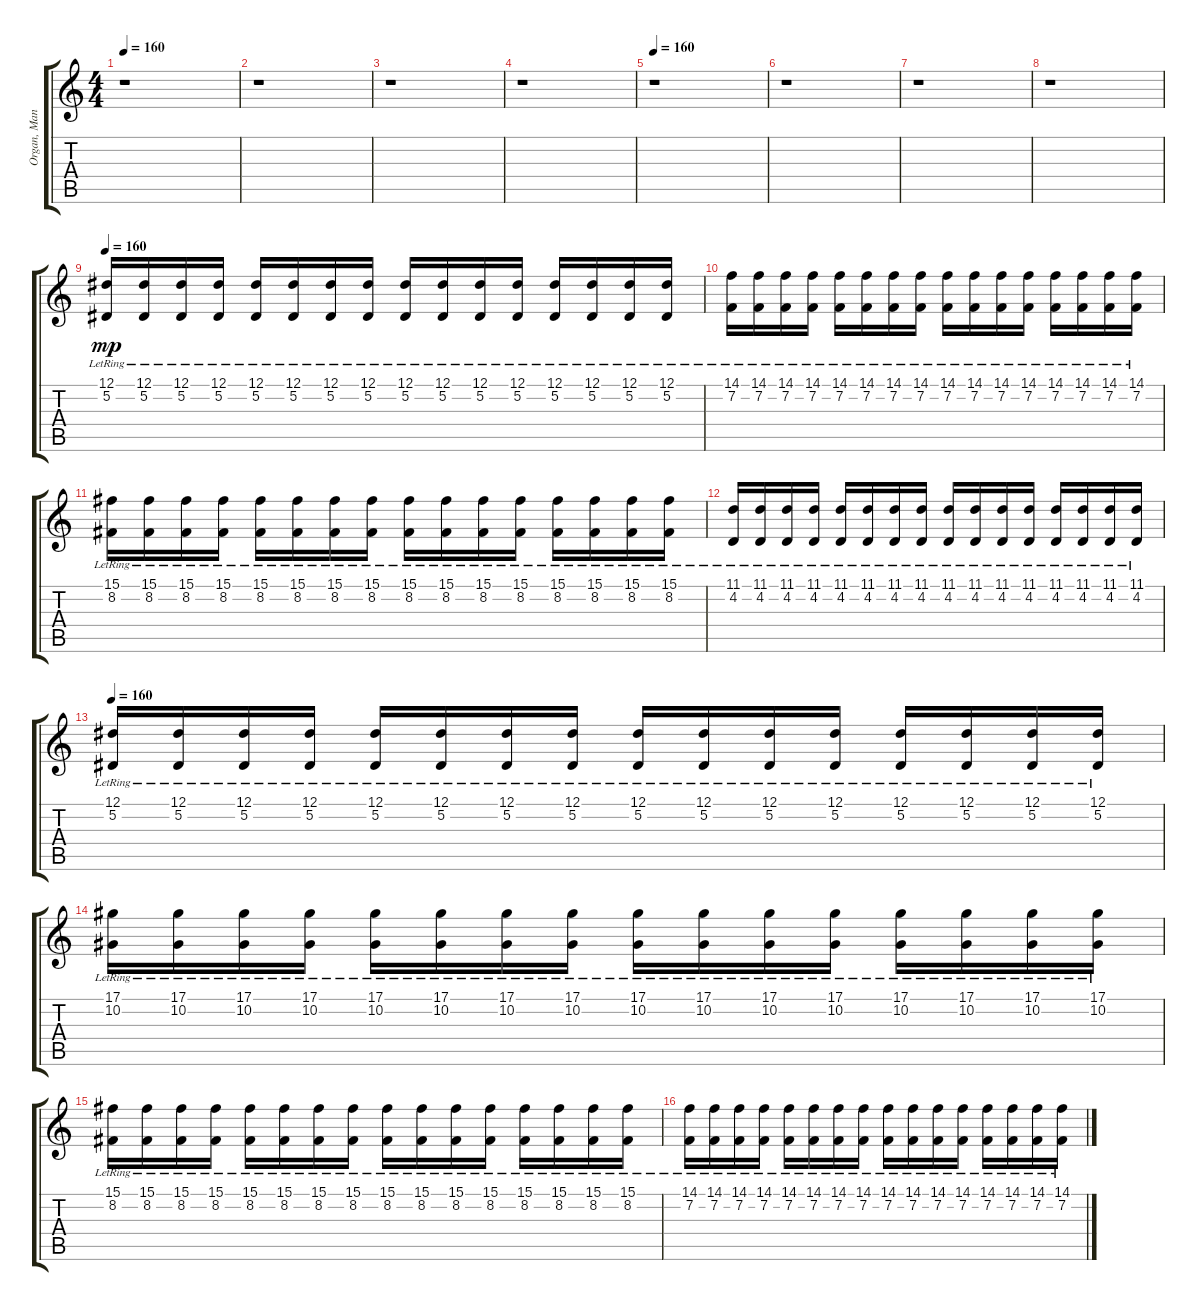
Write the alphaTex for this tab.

\track ("Organ, Mandolin" "Organ, Man") {instrument rockorgan}
\staff {score tabs}
\tuning (Eb4 Bb3 Gb3 Db3 Ab2 Eb2) {hide}
\ts (4 4)
\tempo 160
\clef g2
\ks c
r.1{dy f} |
r.1 |
r.1 |
r.1 |
\tempo 160
r.1 |
r.1 |
r.1 |
r.1 |
\tempo 160
(12.1 5.2{lr}).16{dy mp volume 10 instrument acousticguitarnylon} (12.1 5.2{lr}).16 (12.1 5.2{lr}).16 (12.1 5.2{lr}).16 (12.1 5.2{lr}).16 (12.1 5.2{lr}).16 (12.1 5.2{lr}).16 (12.1 5.2{lr}).16 (12.1 5.2{lr}).16 (12.1 5.2{lr}).16 (12.1 5.2{lr}).16 (12.1 5.2{lr}).16 (12.1 5.2{lr}).16 (12.1 5.2{lr}).16 (12.1 5.2{lr}).16 (12.1 5.2{lr}).16 |
(14.1 7.2{lr}).16 (14.1 7.2{lr}).16 (14.1 7.2{lr}).16 (14.1 7.2{lr}).16 (14.1 7.2{lr}).16 (14.1 7.2{lr}).16 (14.1 7.2{lr}).16 (14.1 7.2{lr}).16 (14.1 7.2{lr}).16 (14.1 7.2{lr}).16 (14.1 7.2{lr}).16 (14.1 7.2{lr}).16 (14.1 7.2{lr}).16 (14.1 7.2{lr}).16 (14.1 7.2{lr}).16 (14.1 7.2{lr}).16 |
(15.1 8.2{lr}).16 (15.1 8.2{lr}).16 (15.1 8.2{lr}).16 (15.1 8.2{lr}).16 (15.1 8.2{lr}).16 (15.1 8.2{lr}).16 (15.1 8.2{lr}).16 (15.1 8.2{lr}).16 (15.1 8.2{lr}).16 (15.1 8.2{lr}).16 (15.1 8.2{lr}).16 (15.1 8.2{lr}).16 (15.1 8.2{lr}).16 (15.1 8.2{lr}).16 (15.1 8.2{lr}).16 (15.1 8.2{lr}).16 |
(11.1 4.2{lr}).16 (11.1 4.2{lr}).16 (11.1 4.2{lr}).16 (11.1 4.2{lr}).16 (11.1 4.2{lr}).16 (11.1 4.2{lr}).16 (11.1 4.2{lr}).16 (11.1 4.2{lr}).16 (11.1 4.2{lr}).16 (11.1 4.2{lr}).16 (11.1 4.2{lr}).16 (11.1 4.2{lr}).16 (11.1 4.2{lr}).16 (11.1 4.2{lr}).16 (11.1 4.2{lr}).16 (11.1 4.2{lr}).16 |
\tempo 160
(12.1 5.2{lr}).16{volume 10 instrument acousticguitarnylon} (12.1 5.2{lr}).16 (12.1 5.2{lr}).16 (12.1 5.2{lr}).16 (12.1 5.2{lr}).16 (12.1 5.2{lr}).16 (12.1 5.2{lr}).16 (12.1 5.2{lr}).16 (12.1 5.2{lr}).16 (12.1 5.2{lr}).16 (12.1 5.2{lr}).16 (12.1 5.2{lr}).16 (12.1 5.2{lr}).16 (12.1 5.2{lr}).16 (12.1 5.2{lr}).16 (12.1 5.2{lr}).16 |
(17.1 10.2{lr}).16 (17.1 10.2{lr}).16 (17.1 10.2{lr}).16 (17.1 10.2{lr}).16 (17.1 10.2{lr}).16 (17.1 10.2{lr}).16 (17.1 10.2{lr}).16 (17.1 10.2{lr}).16 (17.1 10.2{lr}).16 (17.1 10.2{lr}).16 (17.1 10.2{lr}).16 (17.1 10.2{lr}).16 (17.1 10.2{lr}).16 (17.1 10.2{lr}).16 (17.1 10.2{lr}).16 (17.1 10.2{lr}).16 |
(15.1 8.2{lr}).16 (15.1 8.2{lr}).16 (15.1 8.2{lr}).16 (15.1 8.2{lr}).16 (15.1 8.2{lr}).16 (15.1 8.2{lr}).16 (15.1 8.2{lr}).16 (15.1 8.2{lr}).16 (15.1 8.2{lr}).16 (15.1 8.2{lr}).16 (15.1 8.2{lr}).16 (15.1 8.2{lr}).16 (15.1 8.2{lr}).16 (15.1 8.2{lr}).16 (15.1 8.2{lr}).16 (15.1 8.2{lr}).16 |
(14.1 7.2{lr}).16 (14.1 7.2{lr}).16 (14.1 7.2{lr}).16 (14.1 7.2{lr}).16 (14.1 7.2{lr}).16 (14.1 7.2{lr}).16 (14.1 7.2{lr}).16 (14.1 7.2{lr}).16 (14.1 7.2{lr}).16 (14.1 7.2{lr}).16 (14.1 7.2{lr}).16 (14.1 7.2{lr}).16 (14.1 7.2{lr}).16 (14.1 7.2{lr}).16 (14.1 7.2{lr}).16 (14.1 7.2{lr}).16
